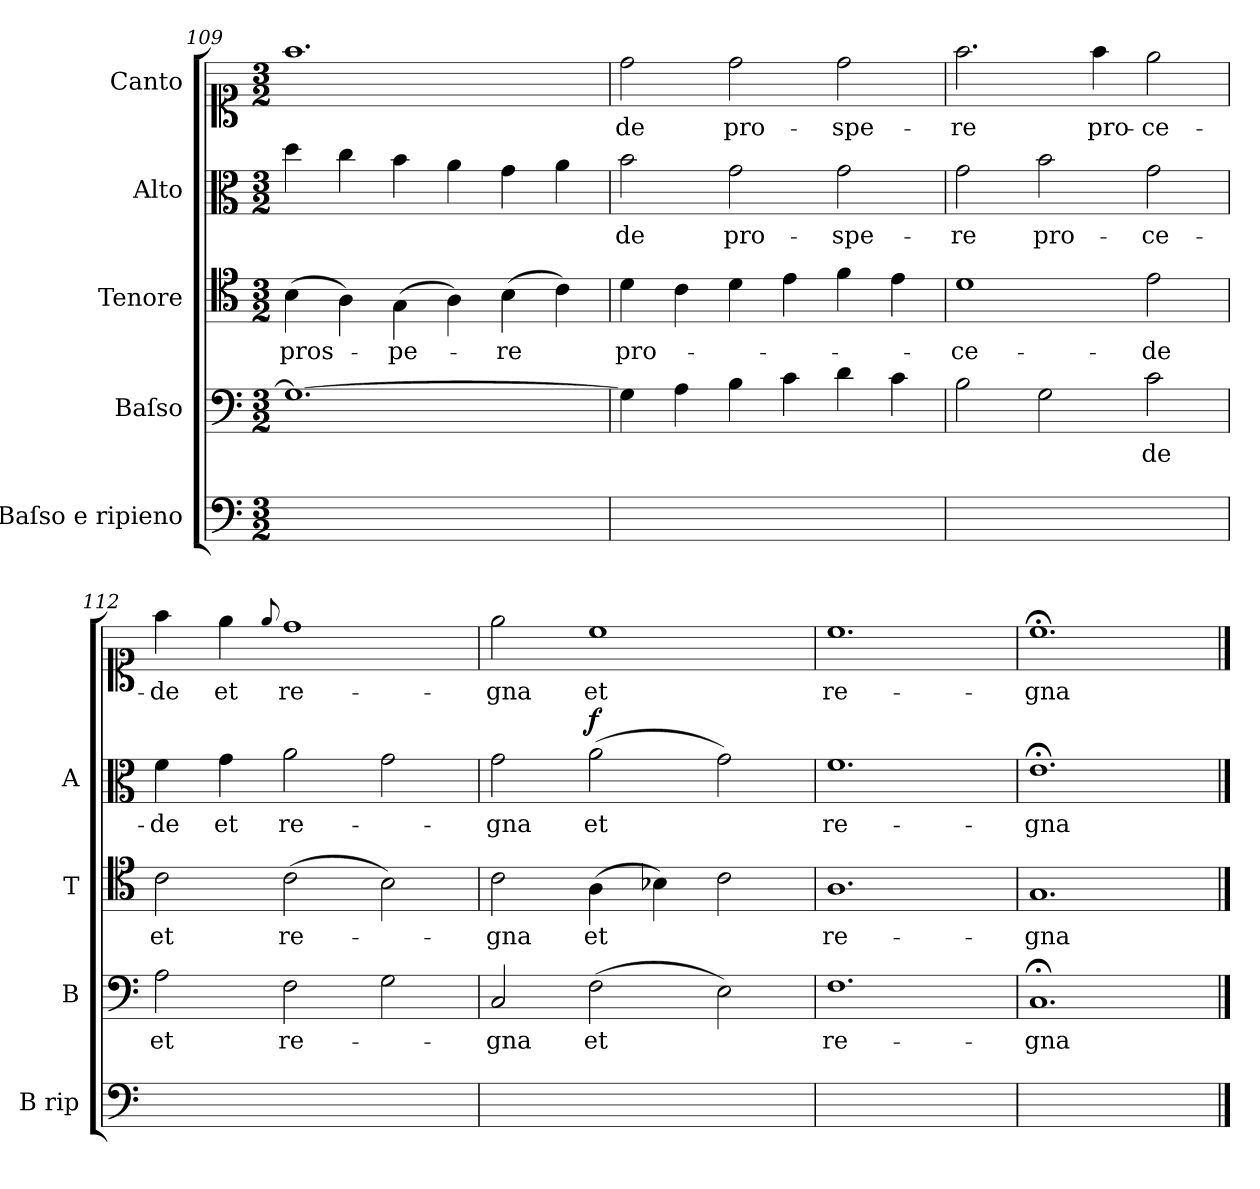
**kern	**kern	**text	**kern	**text	**kern	**text	**dynam	**kern	**text	**dynam
*part5	*part4	*part4	*part3	*part3	*part2	*part2	*part2	*part1	*part1	*part1
*staff5	*staff4	*staff4	*staff3	*staff3	*staff2	*staff2	*staff2	*staff1	*staff1	*staff1
*I"Baſso e ripieno	*I"Baſso	*	*I"Tenore	*	*I"Alto	*	*	*I"Canto	*	*
*I'B rip	*I'B	*	*I'T	*	*I'A	*	*	*	*	*
*clefF4	*clefF4	*	*clefC4	*	*clefC3	*	*	*clefC1	*	*
*k[]	*k[]	*	*k[]	*	*k[]	*	*	*k[]	*	*
*M3/2	*M3/2	*	*M3/2	*	*M3/2	*	*	*M3/2	*	*
=109	=109	=109	=109	=109	=109	=109	=109	=109	=109	=109
1.ryy	1.G\_	.	(4B\	pros-	4dd\	.	.	1.ff\	.	.
.	.	.	4A\)	.	4cc\	.	.	.	.	.
.	.	.	(4G\	-pe-	4b\	.	.	.	.	.
.	.	.	4A\)	.	4a\	.	.	.	.	.
.	.	.	(4B\	-re	4g\	.	.	.	.	.
.	.	.	4c\)	.	4a\	.	.	.	.	.
=110	=110	=110	=110	=110	=110	=110	=110	=110	=110	=110
1.ryy	4G\]	.	4d\	pro-	2b\	-de	.	2dd\	-de	.
.	4A\	.	4c\	.	.	.	.	.	.	.
.	4B\	.	4d\	.	2g\	pro-	.	2dd\	pro-	.
.	4c\	.	4e\	.	.	.	.	.	.	.
.	4d\	.	4f\	.	2g\	-spe-	.	2dd\	-spe-	.
.	4c\	.	4e\	.	.	.	.	.	.	.
=111	=111	=111	=111	=111	=111	=111	=111	=111	=111	=111
1.ryy	2B\	.	1d\	-ce-	2g\	-re	.	2.ff\	-re	.
.	2G\	.	.	.	2b\	pro-	.	.	.	.
.	.	.	.	.	.	.	.	4ff\	pro-	.
.	2c\	-de	2e\	-de	2g\	-ce-	.	2ee\	-ce-	.
=112	=112	=112	=112	=112	=112	=112	=112	=112	=112	=112
1.ryy	2A\	et	2c\	et	4f\	-de	.	4ff\	-de	.
.	.	.	.	.	4g\	et	.	4ee\	et	.
.	.	.	.	.	.	.	.	8qqee/	.	.
.	2F\	re-	(2c\	re-	2a\	re-	.	1dd\	re-	.
.	2G\	.	2B\)	.	2g\	.	.	.	.	.
=113	=113	=113	=113	=113	=113	=113	=113	=113	=113	=113
1.ryy	2C/	-gna	2c\	-gna	2g\	-gna	.	2ee\	-gna	.
!	!	!	!	!	!	!	!LO:DY:a	!	!	!LO:DY:b
.	(2F\	et	(4A\	et	(2a\	et	f	1cc\	et	for
.	.	.	4B-X\)	.	.	.	.	.	.	.
.	2E\)	.	2c\	.	2g\)	.	.	.	.	.
=114	=114	=114	=114	=114	=114	=114	=114	=114	=114	=114
1.ryy	1.F\	re-	1.A\	re-	1.f\	re-	.	1.cc\	re-	.
=115	=115	=115	=115	=115	=115	=115	=115	=115	=115	=115
1.ryy	1.C;</	-gna	1.G/	-gna	1.e;<\	-gna	.	1.cc;<\	-gna	.
==	==	==	==	==	==	==	==	==	==	==
*-	*-	*-	*-	*-	*-	*-	*-	*-	*-	*-
